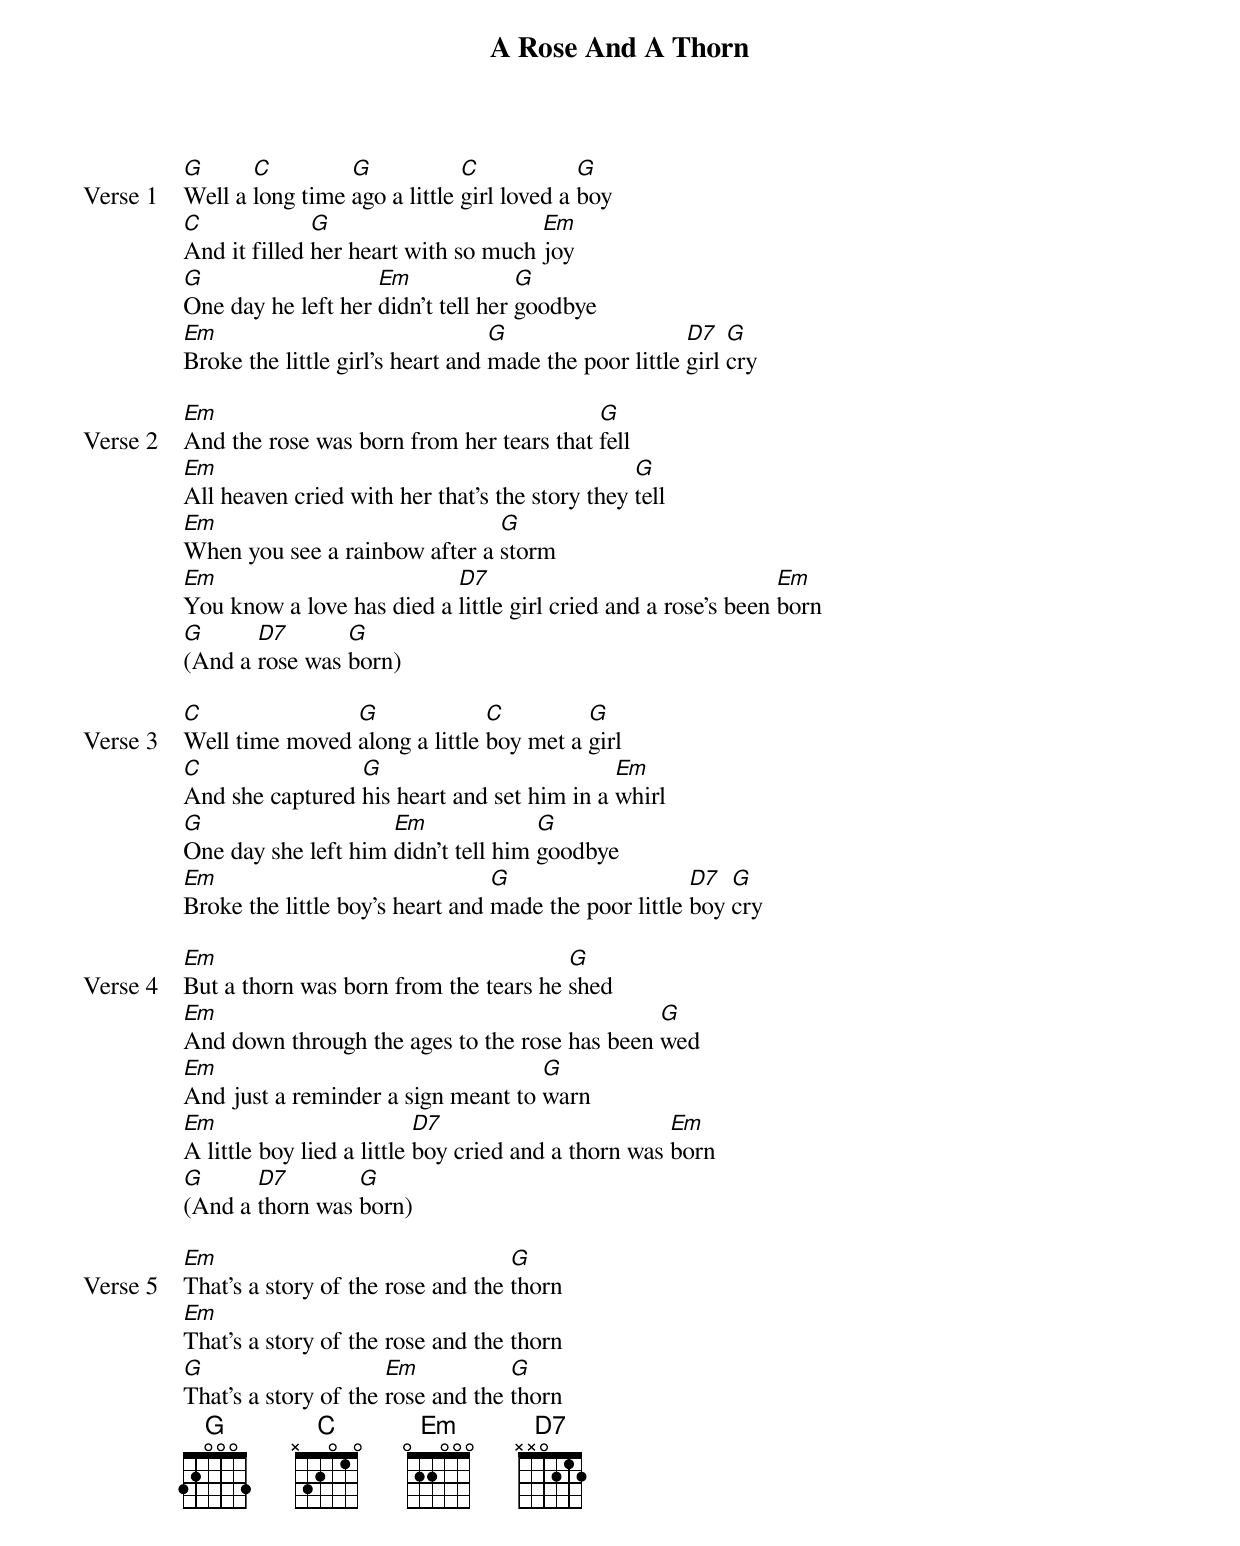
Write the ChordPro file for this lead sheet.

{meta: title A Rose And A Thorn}
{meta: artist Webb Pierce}
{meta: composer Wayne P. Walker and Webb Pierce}
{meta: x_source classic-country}
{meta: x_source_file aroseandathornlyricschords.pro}
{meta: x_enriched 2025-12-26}

{start_of_verse: Verse 1}
[G]Well a [C]long time [G]ago a little [C]girl loved a [G]boy
[C]And it filled [G]her heart with so much [Em]joy
[G]One day he left her [Em]didn't tell her [G]goodbye
[Em]Broke the little girl's heart and [G]made the poor little [D7]girl [G]cry
{end_of_verse}

{start_of_verse: Verse 2}
[Em]And the rose was born from her tears that [G]fell
[Em]All heaven cried with her that's the story they [G]tell
[Em]When you see a rainbow after a [G]storm
[Em]You know a love has died a [D7]little girl cried and a rose's been [Em]born
[G](And a [D7]rose was [G]born)
{end_of_verse}

{start_of_verse: Verse 3}
[C]Well time moved [G]along a little [C]boy met a [G]girl
[C]And she captured [G]his heart and set him in a [Em]whirl
[G]One day she left him [Em]didn't tell him [G]goodbye
[Em]Broke the little boy's heart and [G]made the poor little [D7]boy [G]cry
{end_of_verse}

{start_of_verse: Verse 4}
[Em]But a thorn was born from the tears he [G]shed
[Em]And down through the ages to the rose has been [G]wed
[Em]And just a reminder a sign meant to [G]warn
[Em]A little boy lied a little [D7]boy cried and a thorn was [Em]born
[G](And a [D7]thorn was [G]born)
{end_of_verse}

{start_of_verse: Verse 5}
[Em]That's a story of the rose and the [G]thorn
[Em]That's a story of the rose and the thorn
[G]That's a story of the [Em]rose and the [G]thorn
{end_of_verse}
